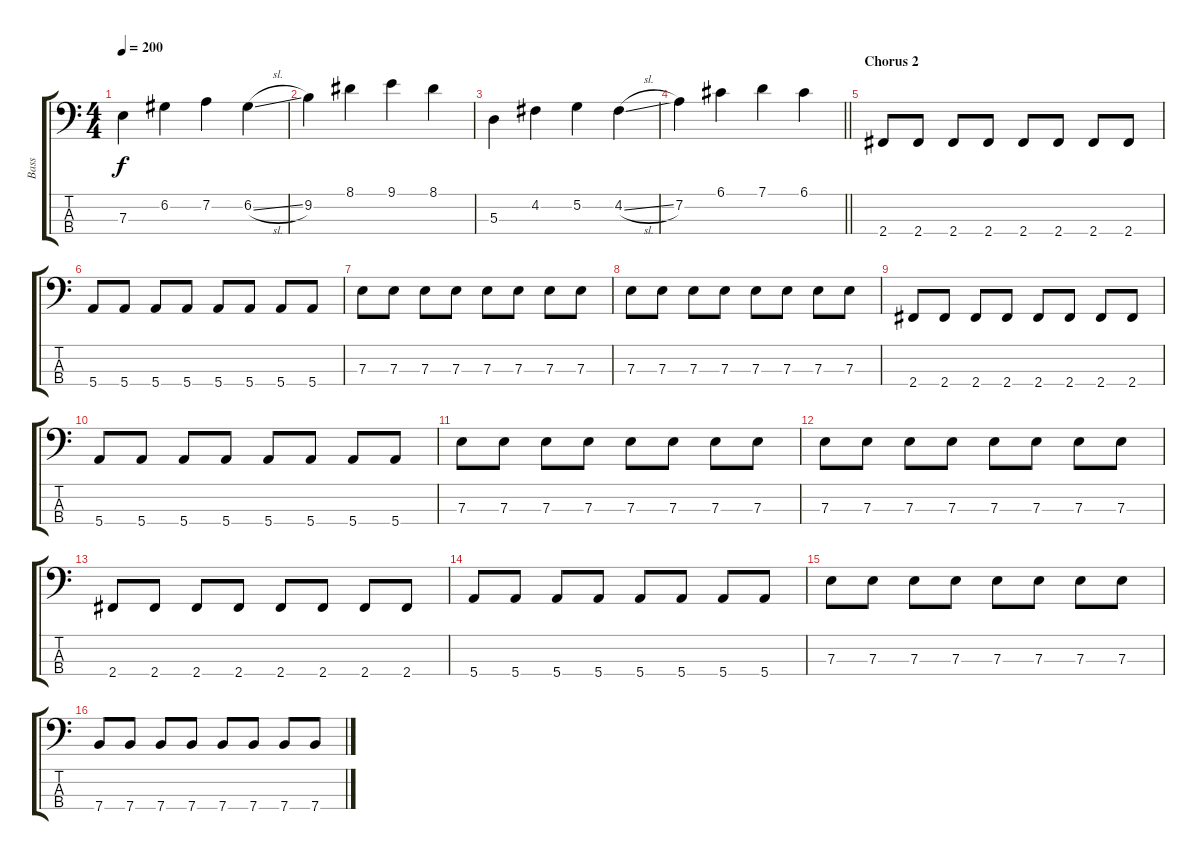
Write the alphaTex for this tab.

\track ("Bass" "Bass") {instrument electricbassfinger}
\staff {score tabs}
\tuning (G2 D2 A1 E1) {hide}
\ts (4 4)
\tempo 200
\clef f4
\ks c
7.3.4{dy f} 6.2.4 7.2.4 6.2{sl}.4 |
9.2.4 8.1.4 9.1.4 8.1.4 |
5.3.4 4.2.4 5.2.4 4.2{sl}.4 |
\barLineRight lightlight
7.2.4 6.1.4 7.1.4 6.1.4 |
\section ("" "Chorus 2")
2.4.8 2.4.8 2.4.8 2.4.8 2.4.8 2.4.8 2.4.8 2.4.8 |
5.4.8 5.4.8 5.4.8 5.4.8 5.4.8 5.4.8 5.4.8 5.4.8 |
7.3.8 7.3.8 7.3.8 7.3.8 7.3.8 7.3.8 7.3.8 7.3.8 |
7.3.8 7.3.8 7.3.8 7.3.8 7.3.8 7.3.8 7.3.8 7.3.8 |
2.4.8 2.4.8 2.4.8 2.4.8 2.4.8 2.4.8 2.4.8 2.4.8 |
5.4.8 5.4.8 5.4.8 5.4.8 5.4.8 5.4.8 5.4.8 5.4.8 |
7.3.8 7.3.8 7.3.8 7.3.8 7.3.8 7.3.8 7.3.8 7.3.8 |
7.3.8 7.3.8 7.3.8 7.3.8 7.3.8 7.3.8 7.3.8 7.3.8 |
2.4.8 2.4.8 2.4.8 2.4.8 2.4.8 2.4.8 2.4.8 2.4.8 |
5.4.8 5.4.8 5.4.8 5.4.8 5.4.8 5.4.8 5.4.8 5.4.8 |
7.3.8 7.3.8 7.3.8 7.3.8 7.3.8 7.3.8 7.3.8 7.3.8 |
7.4.8 7.4.8 7.4.8 7.4.8 7.4.8 7.4.8 7.4.8 7.4.8
